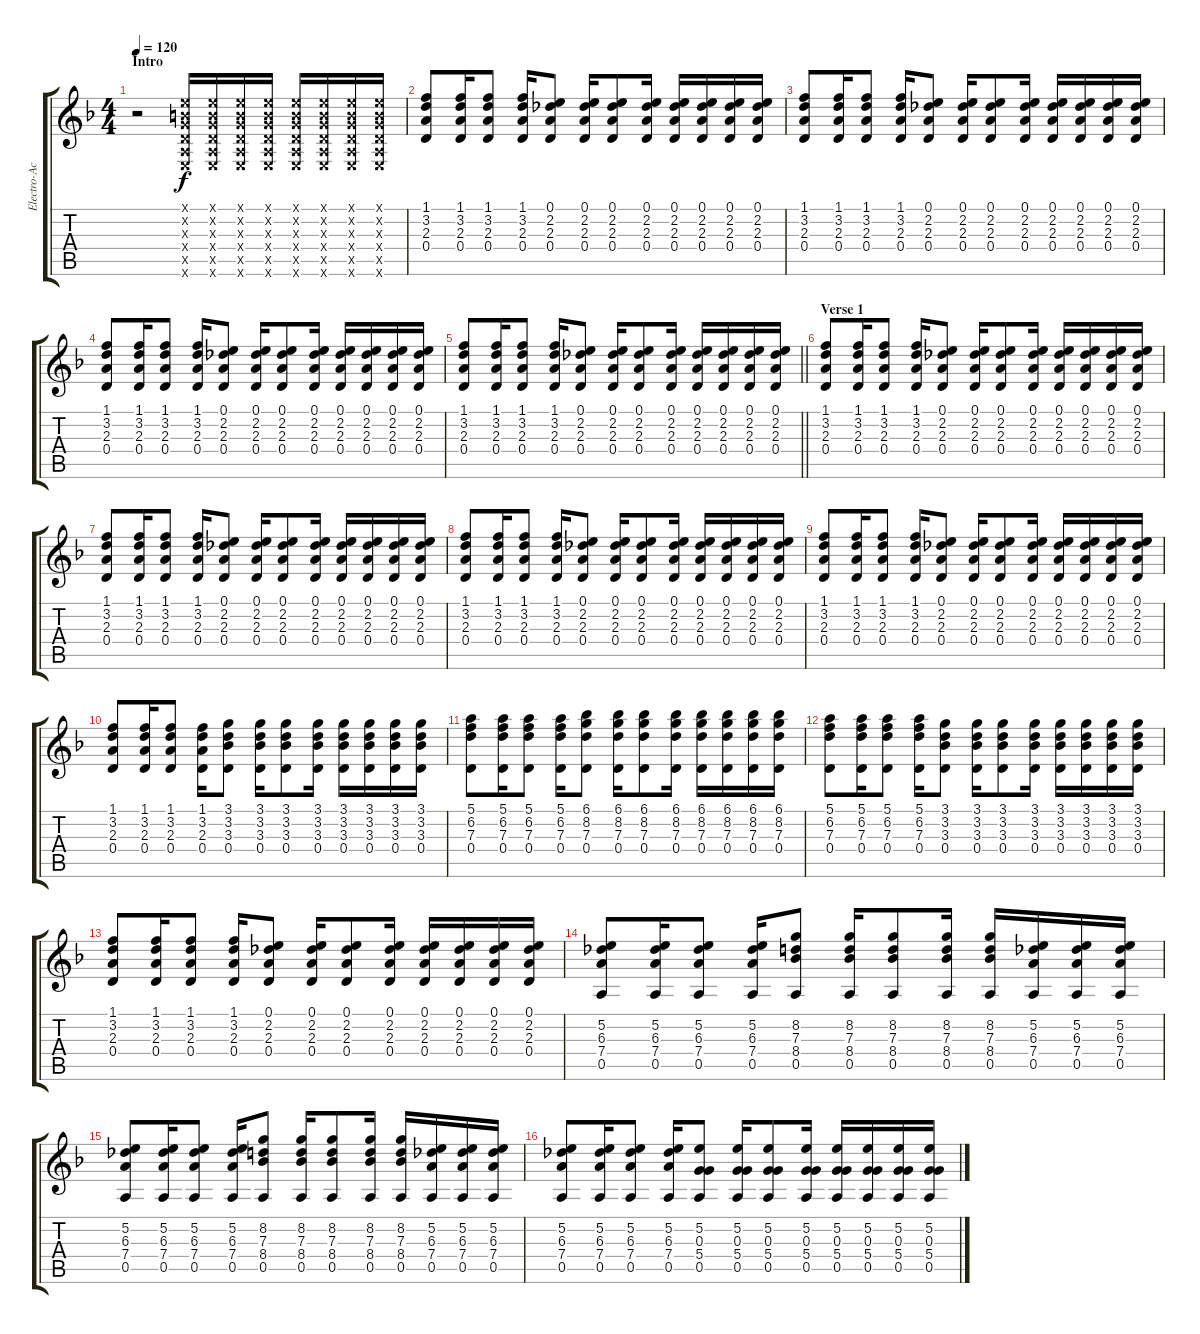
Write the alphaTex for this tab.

\track ("Electro-Acoustic Guitar (Clean)" "Electro-Ac") {instrument acousticguitarnylon}
\staff {score tabs}
\tuning (E4 B3 G3 D3 A2 E2) {hide}
\ts (4 4)
\section ("" "Intro")
\tempo 120
\clef g2
\ks f
r.2{dy f instrument acousticguitarnylon} (0.1{x} 0.2{x} 0.3{x} 0.4{x} 0.5{x} 0.6{x}).16 (0.1{x} 0.2{x} 0.3{x} 0.4{x} 0.5{x} 0.6{x}).16 (0.1{x} 0.2{x} 0.3{x} 0.4{x} 0.5{x} 0.6{x}).16 (0.1{x} 0.2{x} 0.3{x} 0.4{x} 0.5{x} 0.6{x}).16 (0.1{x} 0.2{x} 0.3{x} 0.4{x} 0.5{x} 0.6{x}).16 (0.1{x} 0.2{x} 0.3{x} 0.4{x} 0.5{x} 0.6{x}).16 (0.1{x} 0.2{x} 0.3{x} 0.4{x} 0.5{x} 0.6{x}).16 (0.1{x} 0.2{x} 0.3{x} 0.4{x} 0.5{x} 0.6{x}).16 |
(1.1 3.2 2.3 0.4).8 (1.1 3.2 2.3 0.4).16 (1.1 3.2 2.3 0.4).8 (1.1 3.2 2.3 0.4).16 (0.1 2.2 2.3 0.4).8 (0.1 2.2 2.3 0.4).16 (0.1 2.2 2.3 0.4).8 (0.1 2.2 2.3 0.4).16 (0.1 2.2 2.3 0.4).16 (0.1 2.2 2.3 0.4).16 (0.1 2.2 2.3 0.4).16 (0.1 2.2 2.3 0.4).16 |
(1.1 3.2 2.3 0.4).8 (1.1 3.2 2.3 0.4).16 (1.1 3.2 2.3 0.4).8 (1.1 3.2 2.3 0.4).16 (0.1 2.2 2.3 0.4).8 (0.1 2.2 2.3 0.4).16 (0.1 2.2 2.3 0.4).8 (0.1 2.2 2.3 0.4).16 (0.1 2.2 2.3 0.4).16 (0.1 2.2 2.3 0.4).16 (0.1 2.2 2.3 0.4).16 (0.1 2.2 2.3 0.4).16 |
(1.1 3.2 2.3 0.4).8 (1.1 3.2 2.3 0.4).16 (1.1 3.2 2.3 0.4).8 (1.1 3.2 2.3 0.4).16 (0.1 2.2 2.3 0.4).8 (0.1 2.2 2.3 0.4).16 (0.1 2.2 2.3 0.4).8 (0.1 2.2 2.3 0.4).16 (0.1 2.2 2.3 0.4).16 (0.1 2.2 2.3 0.4).16 (0.1 2.2 2.3 0.4).16 (0.1 2.2 2.3 0.4).16 |
\barLineRight lightlight
(1.1 3.2 2.3 0.4).8 (1.1 3.2 2.3 0.4).16 (1.1 3.2 2.3 0.4).8 (1.1 3.2 2.3 0.4).16 (0.1 2.2 2.3 0.4).8 (0.1 2.2 2.3 0.4).16 (0.1 2.2 2.3 0.4).8 (0.1 2.2 2.3 0.4).16 (0.1 2.2 2.3 0.4).16 (0.1 2.2 2.3 0.4).16 (0.1 2.2 2.3 0.4).16 (0.1 2.2 2.3 0.4).16 |
\section ("" "Verse 1")
(1.1 3.2 2.3 0.4).8 (1.1 3.2 2.3 0.4).16 (1.1 3.2 2.3 0.4).8 (1.1 3.2 2.3 0.4).16 (0.1 2.2 2.3 0.4).8 (0.1 2.2 2.3 0.4).16 (0.1 2.2 2.3 0.4).8 (0.1 2.2 2.3 0.4).16 (0.1 2.2 2.3 0.4).16 (0.1 2.2 2.3 0.4).16 (0.1 2.2 2.3 0.4).16 (0.1 2.2 2.3 0.4).16 |
(1.1 3.2 2.3 0.4).8 (1.1 3.2 2.3 0.4).16 (1.1 3.2 2.3 0.4).8 (1.1 3.2 2.3 0.4).16 (0.1 2.2 2.3 0.4).8 (0.1 2.2 2.3 0.4).16 (0.1 2.2 2.3 0.4).8 (0.1 2.2 2.3 0.4).16 (0.1 2.2 2.3 0.4).16 (0.1 2.2 2.3 0.4).16 (0.1 2.2 2.3 0.4).16 (0.1 2.2 2.3 0.4).16 |
(1.1 3.2 2.3 0.4).8 (1.1 3.2 2.3 0.4).16 (1.1 3.2 2.3 0.4).8 (1.1 3.2 2.3 0.4).16 (0.1 2.2 2.3 0.4).8 (0.1 2.2 2.3 0.4).16 (0.1 2.2 2.3 0.4).8 (0.1 2.2 2.3 0.4).16 (0.1 2.2 2.3 0.4).16 (0.1 2.2 2.3 0.4).16 (0.1 2.2 2.3 0.4).16 (0.1 2.2 2.3 0.4).16 |
(1.1 3.2 2.3 0.4).8 (1.1 3.2 2.3 0.4).16 (1.1 3.2 2.3 0.4).8 (1.1 3.2 2.3 0.4).16 (0.1 2.2 2.3 0.4).8 (0.1 2.2 2.3 0.4).16 (0.1 2.2 2.3 0.4).8 (0.1 2.2 2.3 0.4).16 (0.1 2.2 2.3 0.4).16 (0.1 2.2 2.3 0.4).16 (0.1 2.2 2.3 0.4).16 (0.1 2.2 2.3 0.4).16 |
(1.1 3.2 2.3 0.4).8 (1.1 3.2 2.3 0.4).16 (1.1 3.2 2.3 0.4).8 (1.1 3.2 2.3 0.4).16 (3.1 3.2 3.3 0.4).8 (3.1 3.2 3.3 0.4).16 (3.1 3.2 3.3 0.4).8 (3.1 3.2 3.3 0.4).16 (3.1 3.2 3.3 0.4).16 (3.1 3.2 3.3 0.4).16 (3.1 3.2 3.3 0.4).16 (3.1 3.2 3.3 0.4).16 |
(5.1 6.2 7.3 0.4).8 (5.1 6.2 7.3 0.4).16 (5.1 6.2 7.3 0.4).8 (5.1 6.2 7.3 0.4).16 (6.1 8.2 7.3 0.4).8 (6.1 8.2 7.3 0.4).16 (6.1 8.2 7.3 0.4).8 (6.1 8.2 7.3 0.4).16 (6.1 8.2 7.3 0.4).16 (6.1 8.2 7.3 0.4).16 (6.1 8.2 7.3 0.4).16 (6.1 8.2 7.3 0.4).16 |
(5.1 6.2 7.3 0.4).8 (5.1 6.2 7.3 0.4).16 (5.1 6.2 7.3 0.4).8 (5.1 6.2 7.3 0.4).16 (3.1 3.2 3.3 0.4).8 (3.1 3.2 3.3 0.4).16 (3.1 3.2 3.3 0.4).8 (3.1 3.2 3.3 0.4).16 (3.1 3.2 3.3 0.4).16 (3.1 3.2 3.3 0.4).16 (3.1 3.2 3.3 0.4).16 (3.1 3.2 3.3 0.4).16 |
(1.1 3.2 2.3 0.4).8 (1.1 3.2 2.3 0.4).16 (1.1 3.2 2.3 0.4).8 (1.1 3.2 2.3 0.4).16 (0.1 2.2 2.3 0.4).8 (0.1 2.2 2.3 0.4).16 (0.1 2.2 2.3 0.4).8 (0.1 2.2 2.3 0.4).16 (0.1 2.2 2.3 0.4).16 (0.1 2.2 2.3 0.4).16 (0.1 2.2 2.3 0.4).16 (0.1 2.2 2.3 0.4).16 |
(5.2 6.3 7.4 0.5).8 (5.2 6.3 7.4 0.5).16 (5.2 6.3 7.4 0.5).8 (5.2 6.3 7.4 0.5).16 (8.2 7.3 8.4 0.5).8 (8.2 7.3 8.4 0.5).16 (8.2 7.3 8.4 0.5).8 (8.2 7.3 8.4 0.5).16 (8.2 7.3 8.4 0.5).16 (5.2 6.3 7.4 0.5).16 (5.2 6.3 7.4 0.5).16 (5.2 6.3 7.4 0.5).16 |
(5.2 6.3 7.4 0.5).8 (5.2 6.3 7.4 0.5).16 (5.2 6.3 7.4 0.5).8 (5.2 6.3 7.4 0.5).16 (8.2 7.3 8.4 0.5).8 (8.2 7.3 8.4 0.5).16 (8.2 7.3 8.4 0.5).8 (8.2 7.3 8.4 0.5).16 (8.2 7.3 8.4 0.5).16 (5.2 6.3 7.4 0.5).16 (5.2 6.3 7.4 0.5).16 (5.2 6.3 7.4 0.5).16 |
(5.2 6.3 7.4 0.5).8 (5.2 6.3 7.4 0.5).16 (5.2 6.3 7.4 0.5).8 (5.2 6.3 7.4 0.5).16 (5.2 0.3 5.4 0.5).8 (5.2 0.3 5.4 0.5).16 (5.2 0.3 5.4 0.5).8 (5.2 0.3 5.4 0.5).16 (5.2 0.3 5.4 0.5).16 (5.2 0.3 5.4 0.5).16 (5.2 0.3 5.4 0.5).16 (5.2 0.3 5.4 0.5).16
